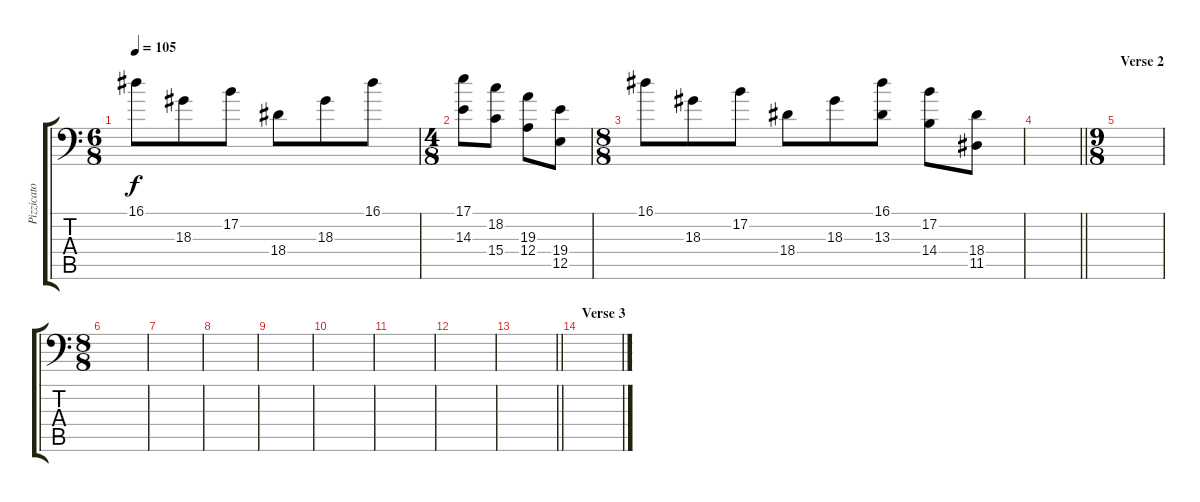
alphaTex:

\track ("Pizzicato" "Pizzicato") {instrument pizzicatostrings}
\staff {score tabs}
\tuning (B3 Gb3 D3 A2 E2 A1) {hide}
\ts (6 8)
\tempo 105
\clef f4
\ks c
16.1.8{dy f} 18.3.8 17.2.8 18.4.8 18.3.8 16.1.8 |
\ts (4 8)
(17.1 14.3).8 (18.2 15.4).8 (19.3 12.4).8 (19.4 12.5).8 |
\ts (8 8)
16.1.8 18.3.8 17.2.8 18.4.8 18.3.8 (16.1 13.3).8 (17.2 14.4).8 (18.4 11.5).8 |
\barLineRight lightlight
|
\ts (9 8)
\section ("" "Verse 2")
|
\ts (8 8)
|
|
|
|
|
|
|
\barLineRight lightlight
|
\section ("" "Verse 3")
